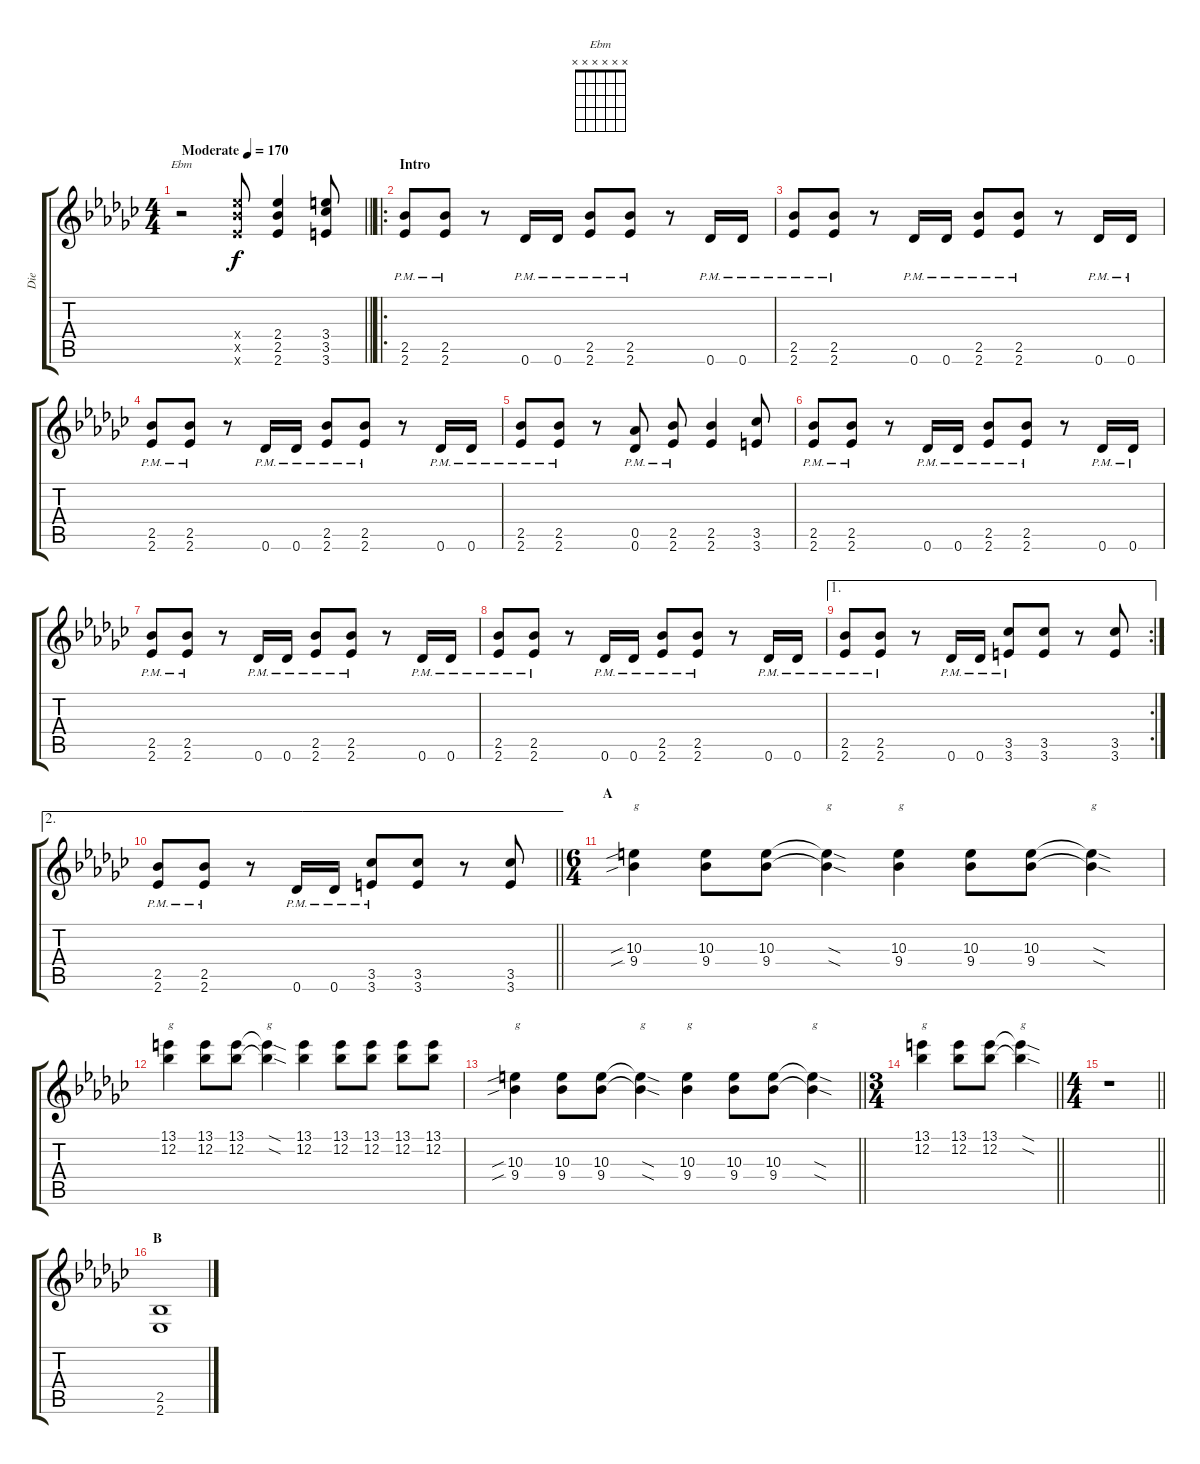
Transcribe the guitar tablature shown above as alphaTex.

\track ("Die" "Die") {instrument distortionguitar}
\staff {score tabs}
\tuning (Eb4 Bb3 Gb3 Db3 Ab2 Db2) {hide}
\chord ("Ebm" x x x x x x)
\ts (4 4)
\tempo (170 "Moderate")
\clef g2
\barLineRight lightlight
\ks ebminor
r.2{ch "Ebm" ot 8vb dy f instrument distortionguitar} (2.4{x} 2.5{x} 2.6{x}).8{ot 8vb} (2.4 2.5 2.6).4{ot 8vb} (3.4 3.5 3.6).8{ot 8vb} |
\ro
\section ("" "Intro")
(2.5{pm} 2.6{pm}).8{ot 8vb} (2.5{pm} 2.6{pm}).8{ot 8vb} r.8{ot 8vb} 0.6{pm}.16{ot 8vb} 0.6{pm}.16{ot 8vb} (2.5{pm} 2.6{pm}).8{ot 8vb} (2.5{pm} 2.6{pm}).8{ot 8vb} r.8{ot 8vb} 0.6{pm}.16{ot 8vb} 0.6{pm}.16{ot 8vb} |
(2.5{pm} 2.6{pm}).8{ot 8vb} (2.5{pm} 2.6{pm}).8{ot 8vb} r.8{ot 8vb} 0.6{pm}.16{ot 8vb} 0.6{pm}.16{ot 8vb} (2.5{pm} 2.6{pm}).8{ot 8vb} (2.5{pm} 2.6{pm}).8{ot 8vb} r.8{ot 8vb} 0.6{pm}.16{ot 8vb} 0.6{pm}.16{ot 8vb} |
(2.5{pm} 2.6{pm}).8{ot 8vb} (2.5{pm} 2.6{pm}).8{ot 8vb} r.8{ot 8vb} 0.6{pm}.16{ot 8vb} 0.6{pm}.16{ot 8vb} (2.5{pm} 2.6{pm}).8{ot 8vb} (2.5{pm} 2.6{pm}).8{ot 8vb} r.8{ot 8vb} 0.6{pm}.16{ot 8vb} 0.6{pm}.16{ot 8vb} |
(2.5{pm} 2.6{pm}).8{ot 8vb} (2.5{pm} 2.6{pm}).8{ot 8vb} r.8{ot 8vb} (0.5{pm} 0.6{pm}).8{ot 8vb} (2.5{pm} 2.6{pm}).8{ot 8vb} (2.5 2.6).4{ot 8vb} (3.5 3.6).8{ot 8vb} |
(2.5{pm} 2.6{pm}).8{ot 8vb} (2.5{pm} 2.6{pm}).8{ot 8vb} r.8{ot 8vb} 0.6{pm}.16{ot 8vb} 0.6{pm}.16{ot 8vb} (2.5{pm} 2.6{pm}).8{ot 8vb} (2.5{pm} 2.6{pm}).8{ot 8vb} r.8{ot 8vb} 0.6{pm}.16{ot 8vb} 0.6{pm}.16{ot 8vb} |
(2.5{pm} 2.6{pm}).8{ot 8vb} (2.5{pm} 2.6{pm}).8{ot 8vb} r.8{ot 8vb} 0.6{pm}.16{ot 8vb} 0.6{pm}.16{ot 8vb} (2.5{pm} 2.6{pm}).8{ot 8vb} (2.5{pm} 2.6{pm}).8{ot 8vb} r.8{ot 8vb} 0.6{pm}.16{ot 8vb} 0.6{pm}.16{ot 8vb} |
(2.5{pm} 2.6{pm}).8{ot 8vb} (2.5{pm} 2.6{pm}).8{ot 8vb} r.8{ot 8vb} 0.6{pm}.16{ot 8vb} 0.6{pm}.16{ot 8vb} (2.5{pm} 2.6{pm}).8{ot 8vb} (2.5{pm} 2.6{pm}).8{ot 8vb} r.8{ot 8vb} 0.6{pm}.16{ot 8vb} 0.6{pm}.16{ot 8vb} |
\ae 1
\rc 2
(2.5{pm} 2.6{pm}).8{ot 8vb} (2.5{pm} 2.6{pm}).8{ot 8vb} r.8{ot 8vb} 0.6{pm}.16{ot 8vb} 0.6{pm}.16{ot 8vb} (3.5{pm} 3.6{pm}).8{ot 8vb} (3.5 3.6).8{ot 8vb} r.8{ot 8vb} (3.5 3.6).8{ot 8vb} |
\ae 2
\barLineRight lightlight
(2.5{pm} 2.6{pm}).8{ot 8vb} (2.5{pm} 2.6{pm}).8{ot 8vb} r.8{ot 8vb} 0.6{pm}.16{ot 8vb} 0.6{pm}.16{ot 8vb} (3.5{pm} 3.6{pm}).8{ot 8vb} (3.5 3.6).8{ot 8vb} r.8{ot 8vb} (3.5 3.6).8{ot 8vb} |
\ts (6 4)
\section ("" "A")
(10.3{sib} 9.4{sib}).4{txt "g"} (10.3 9.4).8 (10.3 9.4).8 (10.3{sod t} 9.4{sod t}).4{txt "g"} (10.3 9.4).4{txt "g"} (10.3 9.4).8 (10.3 9.4).8 (10.3{sod t} 9.4{sod t}).4{txt "g"} |
(13.1 12.2).4{txt "g"} (13.1 12.2).8 (13.1 12.2).8 (13.1{sod t} 12.2{sod t}).4{txt "g"} (13.1 12.2).4 (13.1 12.2).8 (13.1 12.2).8 (13.1 12.2).8 (13.1 12.2).8 |
\barLineRight lightlight
(10.3{sib} 9.4{sib}).4{txt "g"} (10.3 9.4).8 (10.3 9.4).8 (10.3{sod t} 9.4{sod t}).4{txt "g"} (10.3 9.4).4{txt "g"} (10.3 9.4).8 (10.3 9.4).8 (10.3{sod t} 9.4{sod t}).4{txt "g"} |
\ts (3 4)
\barLineRight lightlight
(13.1 12.2).4{txt "g"} (13.1 12.2).8 (13.1 12.2).8 (13.1{sod t} 12.2{sod t}).4{txt "g"} |
\ts (4 4)
\barLineRight lightlight
r.1 |
\section ("" "B")
(2.5 2.6).1
